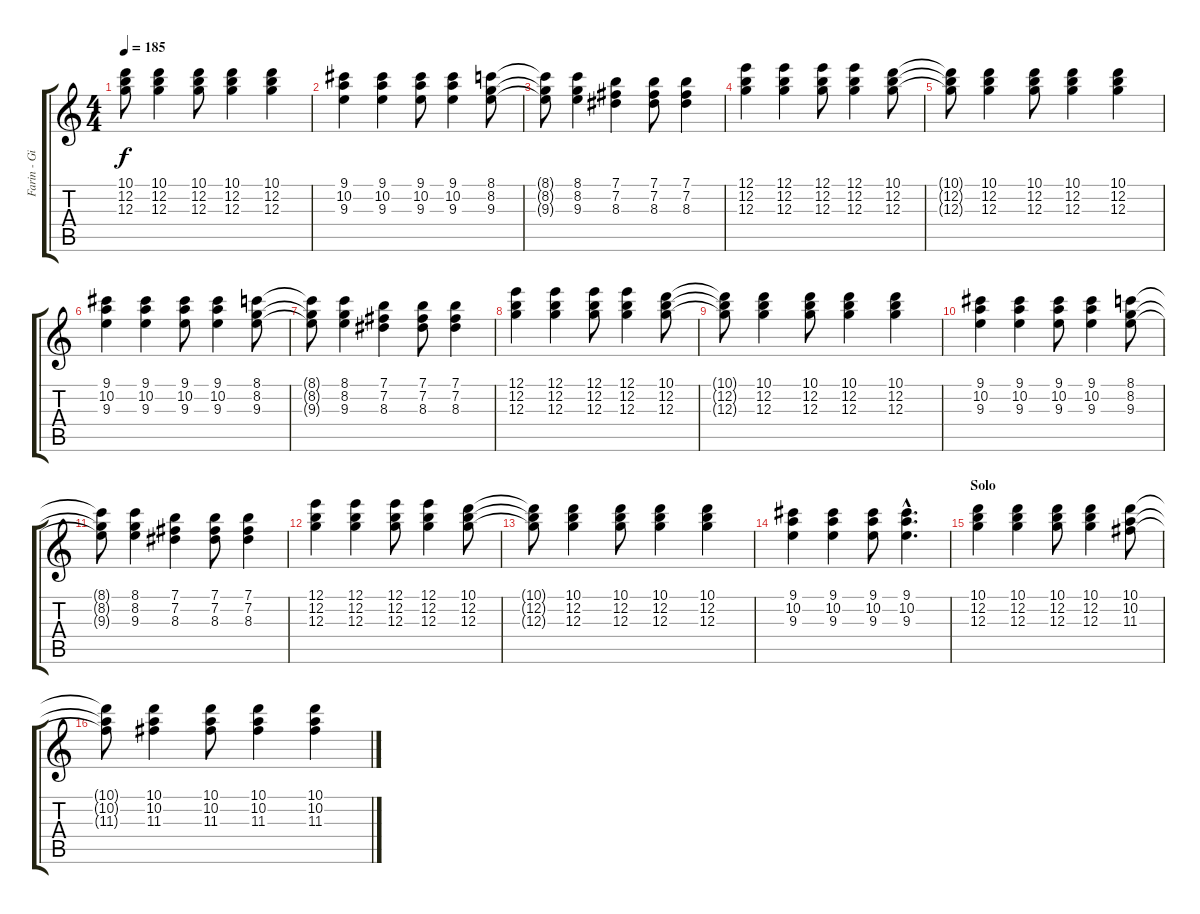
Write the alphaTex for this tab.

\track ("Farin - Gitarre 1" "Farin - Gi") {instrument electricguitarjazz}
\staff {score tabs}
\tuning (E4 B3 G3 D3 A2 E2) {hide}
\ts (4 4)
\tempo 185
\clef g2
\ks c
(10.1{t} 12.2{t} 12.3{t}).8{dy f} (10.1 12.2 12.3).4 (10.1 12.2 12.3).8 (10.1 12.2 12.3).4 (10.1 12.2 12.3).4 |
(9.1 10.2 9.3).4 (9.1 10.2 9.3).4 (9.1 10.2 9.3).8 (9.1 10.2 9.3).4 (8.1 8.2 9.3).8 |
(8.1{t} 8.2{t} 9.3{t}).8 (8.1 8.2 9.3).4 (7.1 7.2 8.3).4 (7.1 7.2 8.3).8 (7.1 7.2 8.3).4 |
(12.1 12.2 12.3).4 (12.1 12.2 12.3).4 (12.1 12.2 12.3).8 (12.1 12.2 12.3).4 (10.1 12.2 12.3).8 |
(10.1{t} 12.2{t} 12.3{t}).8 (10.1 12.2 12.3).4 (10.1 12.2 12.3).8 (10.1 12.2 12.3).4 (10.1 12.2 12.3).4 |
(9.1 10.2 9.3).4 (9.1 10.2 9.3).4 (9.1 10.2 9.3).8 (9.1 10.2 9.3).4 (8.1 8.2 9.3).8 |
(8.1{t} 8.2{t} 9.3{t}).8 (8.1 8.2 9.3).4 (7.1 7.2 8.3).4 (7.1 7.2 8.3).8 (7.1 7.2 8.3).4 |
(12.1 12.2 12.3).4 (12.1 12.2 12.3).4 (12.1 12.2 12.3).8 (12.1 12.2 12.3).4 (10.1 12.2 12.3).8 |
(10.1{t} 12.2{t} 12.3{t}).8 (10.1 12.2 12.3).4 (10.1 12.2 12.3).8 (10.1 12.2 12.3).4 (10.1 12.2 12.3).4 |
(9.1 10.2 9.3).4 (9.1 10.2 9.3).4 (9.1 10.2 9.3).8 (9.1 10.2 9.3).4 (8.1 8.2 9.3).8 |
(8.1{t} 8.2{t} 9.3{t}).8 (8.1 8.2 9.3).4 (7.1 7.2 8.3).4 (7.1 7.2 8.3).8 (7.1 7.2 8.3).4 |
(12.1 12.2 12.3).4 (12.1 12.2 12.3).4 (12.1 12.2 12.3).8 (12.1 12.2 12.3).4 (10.1 12.2 12.3).8 |
(10.1{t} 12.2{t} 12.3{t}).8 (10.1 12.2 12.3).4 (10.1 12.2 12.3).8 (10.1 12.2 12.3).4 (10.1 12.2 12.3).4 |
(9.1 10.2 9.3).4 (9.1 10.2 9.3).4 (9.1 10.2 9.3).8 (9.1{hac} 10.2{hac} 9.3{hac}).4{d} |
\section ("" "Solo")
(10.1 12.2 12.3).4 (10.1 12.2 12.3).4 (10.1 12.2 12.3).8 (10.1 12.2 12.3).4 (10.1 10.2 11.3).8 |
(10.1{t} 10.2{t} 11.3{t}).8 (10.1 10.2 11.3).4 (10.1 10.2 11.3).8 (10.1 10.2 11.3).4 (10.1 10.2 11.3).4
